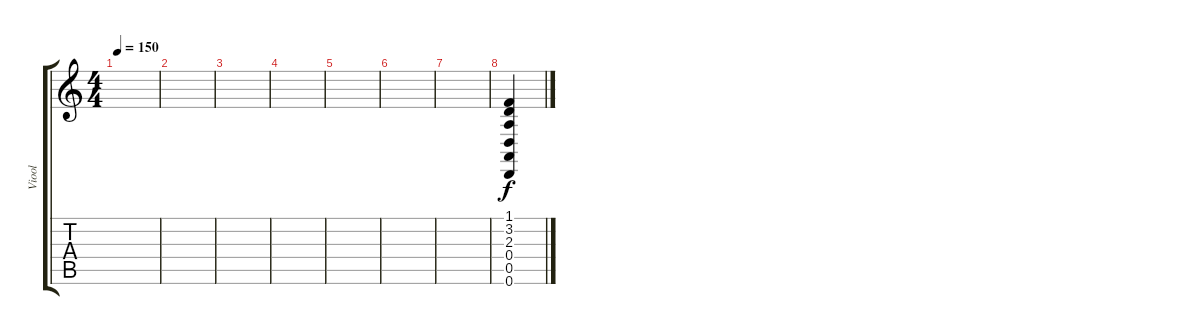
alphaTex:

\track ("Viool" "Viool") {instrument violin}
\staff {score tabs}
\tuning (E4 B3 G3 D3 A2 D2) {hide}
\ts (4 4)
\tempo 150
\clef g2
\ks c
|
|
|
|
|
|
|
(1.1 3.2 2.3 0.4 0.5 0.6).4
